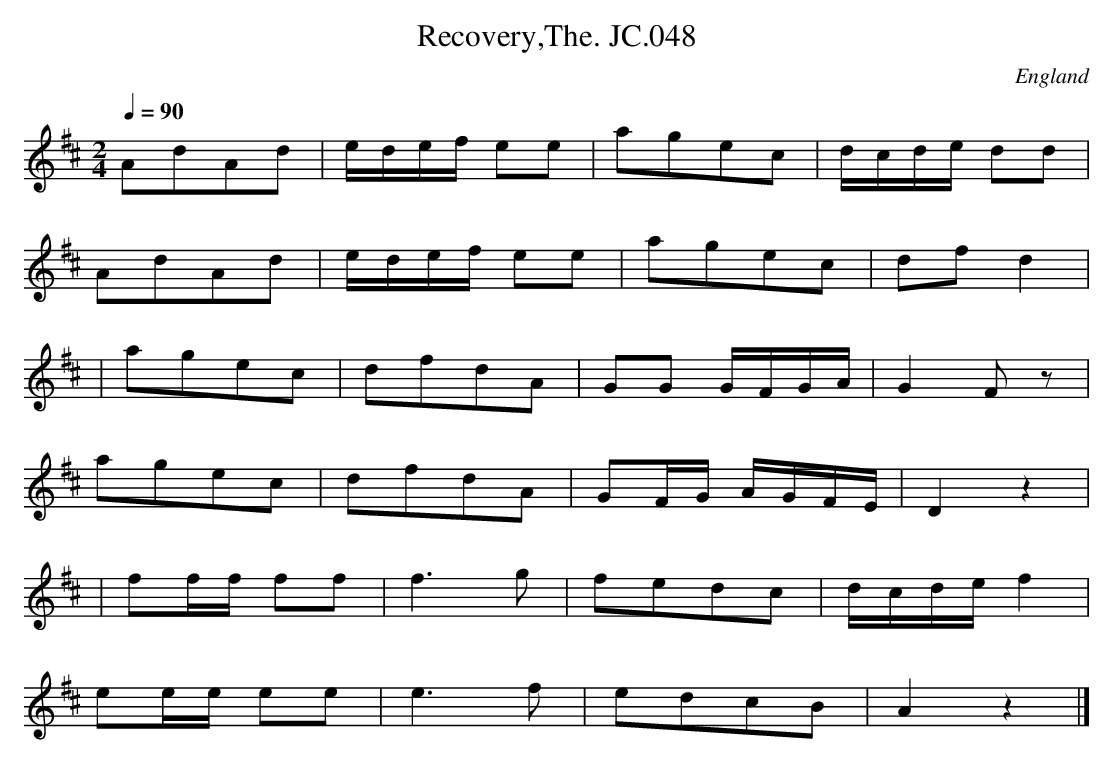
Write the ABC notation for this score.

X:1
T:Recovery,The. JC.048
O:England
M:2/4
L:1/8
Q:1/4=90
K:D major
AdAd|\
e/d/e/f/ ee|agec|d/c/d/e/ dd|!
AdAd|e/d/e/f/ ee|agec|dfd2|!
|agec|dfdA|GG G/F/G/A/|G2Fz|!
agec|dfdA|GF/G/ A/G/F/E/|D2z2|!
|ff/f/ ff|f3g|fedc|d/c/d/e/f2|!
ee/e/ ee|e3f|edcB|A2z2|]
